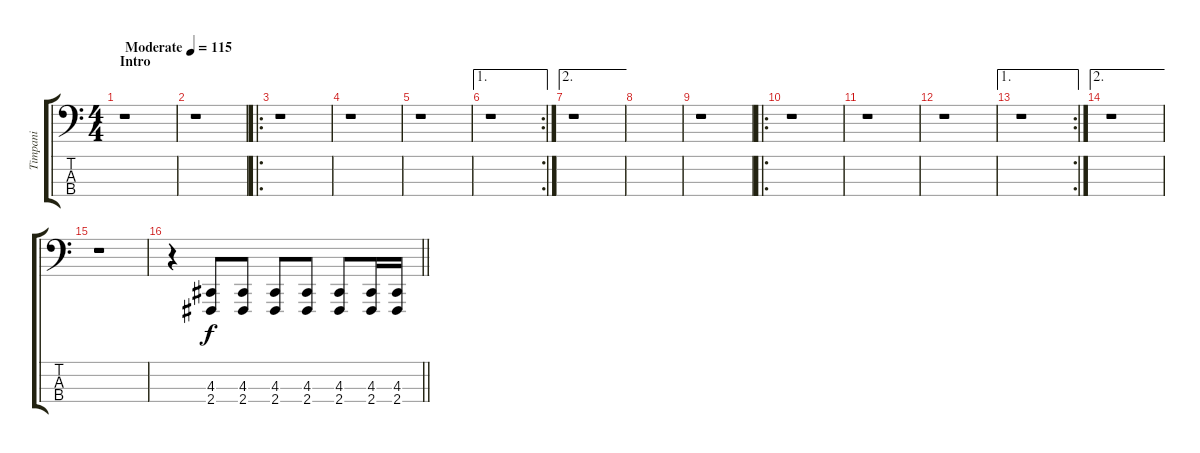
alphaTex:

\track ("Timpani" "Timpani") {instrument timpani}
\staff {score tabs}
\tuning (G2 D2 A1 E1) {hide}
\ts (4 4)
\section ("" "Intro")
\tempo (115 "Moderate")
\clef f4
\ks c
r.1{dy f instrument timpani} |
r.1 |
\ro
r.1 |
r.1 |
r.1 |
\ae 1
\rc 2
r.1 |
\ae 2
r.1 |
|
r.1 |
\ro
r.1 |
r.1 |
r.1 |
\ae 1
\rc 2
r.1 |
\ae 2
r.1 |
r.1 |
\barLineRight lightlight
r.4 (4.3 2.4).8 (4.3 2.4).8 (4.3 2.4).8 (4.3 2.4).8 (4.3 2.4).8 (4.3 2.4).16 (4.3 2.4).16
